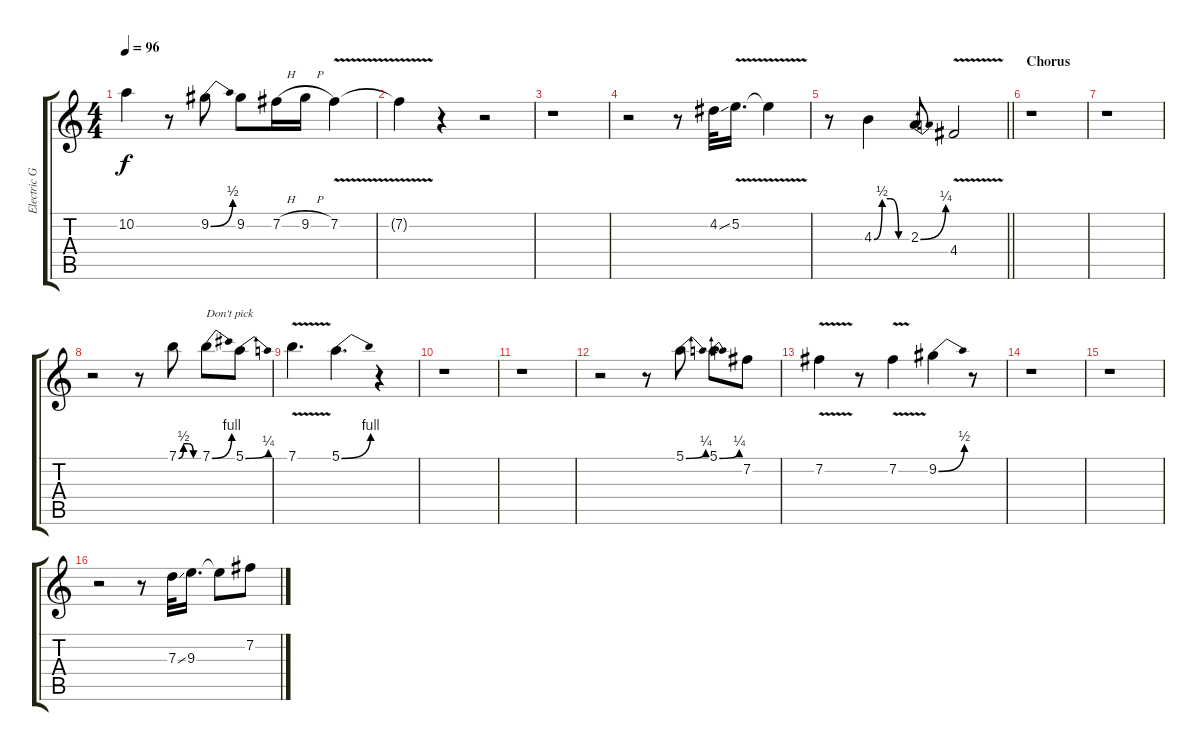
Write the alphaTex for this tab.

\track ("Electric Guitar" "Electric G") {instrument overdrivenguitar}
\staff {score tabs}
\tuning (E4 B3 G3 D3 A2 E2) {hide}
\ts (4 4)
\tempo 96
\clef g2
\ks c
10.2{t}.4{dy f} r.8 9.2{be (bend 0 0 60 2)}.8 9.2.8 7.2{h}.16 9.2{h}.16 7.2{v}.4 |
7.2{t}.4 r.4 r.2 |
r.1 |
r.2 r.8 4.2{ss}.32 5.2{v}.16{d} 5.2{t}.4 |
\barLineRight lightlight
r.8 4.3{be (custom 0 0 15 2 30 2 45 0 60 0)}.4 2.3{be (bend 0 0 60 1)}.8 4.4{v}.2 |
\section ("" "Chorus")
r.1 |
r.1 |
r.2 r.8 7.1{be (custom 0 0 15 2 30 2 45 0 60 0)}.8 7.1{be (bend 0 0 60 4)}.8{txt "Don't pick"} 5.1{be (bend 0 0 60 1)}.8 |
7.1{v}.4{d} 5.1{be (bend 0 0 60 4)}.4{d} r.4 |
r.1 |
r.1 |
r.2 r.8 5.1{be (bend 0 0 60 1)}.8 5.1{be (bend 0 0 60 1)}.8 7.2.8 |
7.2{v}.4 r.8 7.2{v}.4 9.2{be (bend 0 0 60 2)}.4 r.8 |
r.1 |
r.1 |
r.2 r.8 7.3{ss}.32 9.3.16{d} 9.3{t}.8 7.2.8
